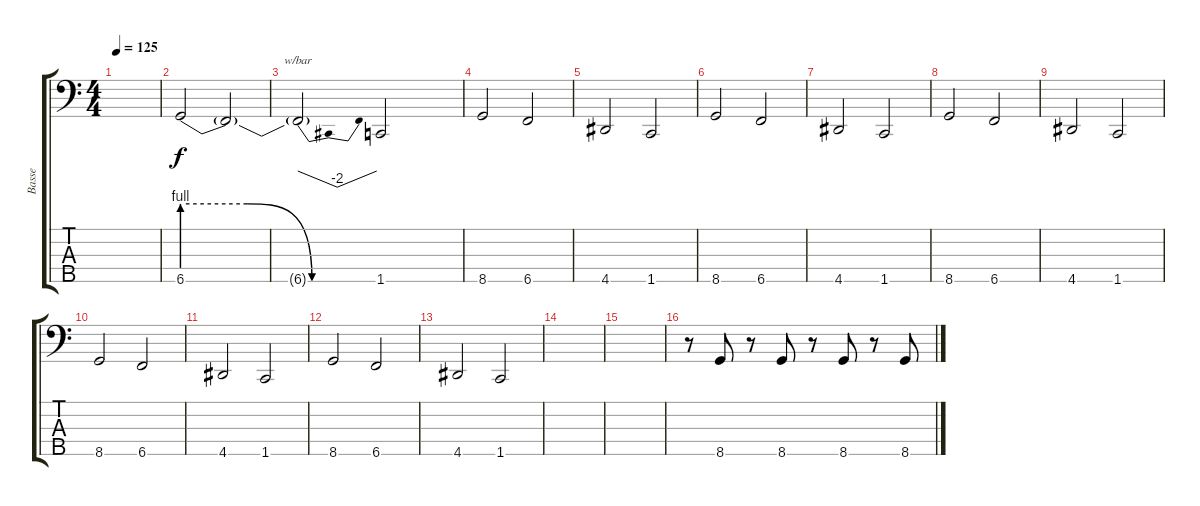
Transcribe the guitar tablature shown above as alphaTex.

\track ("Basse" "Basse") {instrument electricbasspick}
\staff {score tabs}
\tuning (G2 D2 A1 E1 B0) {hide}
\ts (4 4)
\tempo 125
\clef f4
\ks c
|
6.5{be (custom 0 4 20 4 40 0 60 0)}.2 6.5{t}.2 |
6.5{t}.2{tbe (dip default 0 0 30 -8 60 0)} 1.5.2 |
8.5.2 6.5.2 |
4.5.2 1.5.2 |
8.5.2 6.5.2 |
4.5.2 1.5.2 |
8.5.2 6.5.2 |
4.5.2 1.5.2 |
8.5.2 6.5.2 |
4.5.2 1.5.2 |
8.5.2 6.5.2 |
4.5.2 1.5.2 |
|
|
r.8 8.5.8 r.8 8.5.8 r.8 8.5.8 r.8 8.5.8
